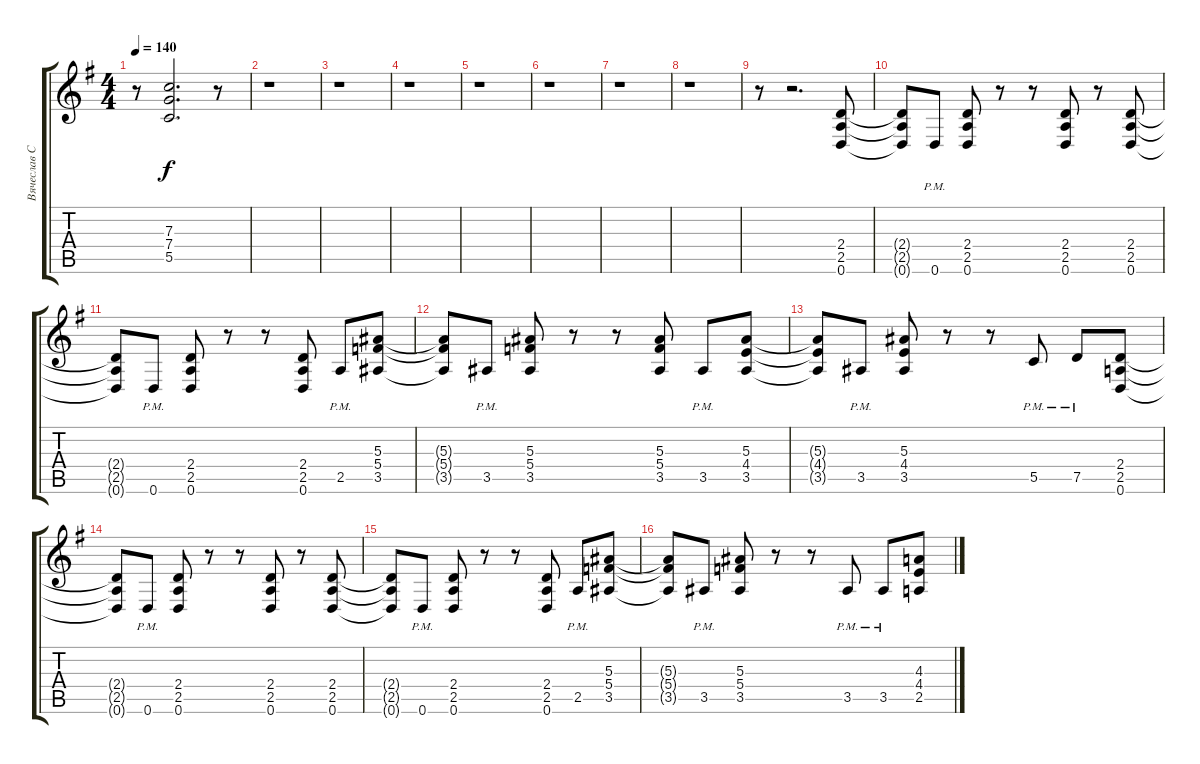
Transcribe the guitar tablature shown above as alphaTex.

\track ("Вячеслав Селин" "Вячеслав С") {instrument distortionguitar}
\staff {score tabs}
\tuning (D4 A3 F3 C3 G2 D2) {hide}
\ts (4 4)
\tempo 140
\clef g2
\ks g
r.8{dy f} (7.3{t} 7.4{t} 5.5{t}).2{d} r.8 |
r.1 |
r.1 |
r.1 |
r.1 |
r.1 |
r.1 |
r.1 |
r.8 r.2{d} (2.4 2.5 0.6).8 |
(2.4{t} 2.5{t} 0.6{t}).8 0.6{pm}.8 (2.4 2.5 0.6).8 r.8 r.8 (2.4 2.5 0.6).8 r.8 (2.4 2.5 0.6).8 |
(2.4{t} 2.5{t} 0.6{t}).8 0.6{pm}.8 (2.4 2.5 0.6).8 r.8 r.8 (2.4 2.5 0.6).8 2.5{pm}.8 (5.3 5.4 3.5).8 |
(5.3{t} 5.4{t} 3.5{t}).8 3.5{pm}.8 (5.3 5.4 3.5).8 r.8 r.8 (5.3 5.4 3.5).8 3.5{pm}.8 (5.3 4.4 3.5).8 |
(5.3{t} 4.4{t} 3.5{t}).8 3.5{pm}.8 (5.3 4.4 3.5).8 r.8 r.8 5.5{pm}.8 7.5{pm}.8 (2.4 2.5 0.6).8 |
(2.4{t} 2.5{t} 0.6{t}).8 0.6{pm}.8 (2.4 2.5 0.6).8 r.8 r.8 (2.4 2.5 0.6).8 r.8 (2.4 2.5 0.6).8 |
(2.4{t} 2.5{t} 0.6{t}).8 0.6{pm}.8 (2.4 2.5 0.6).8 r.8 r.8 (2.4 2.5 0.6).8 2.5{pm}.8 (5.3 5.4 3.5).8 |
(5.3{t} 5.4{t} 3.5{t}).8 3.5{pm}.8 (5.3 5.4 3.5).8 r.8 r.8 3.5{pm}.8 3.5{pm}.8 (4.3 4.4 2.5).8
